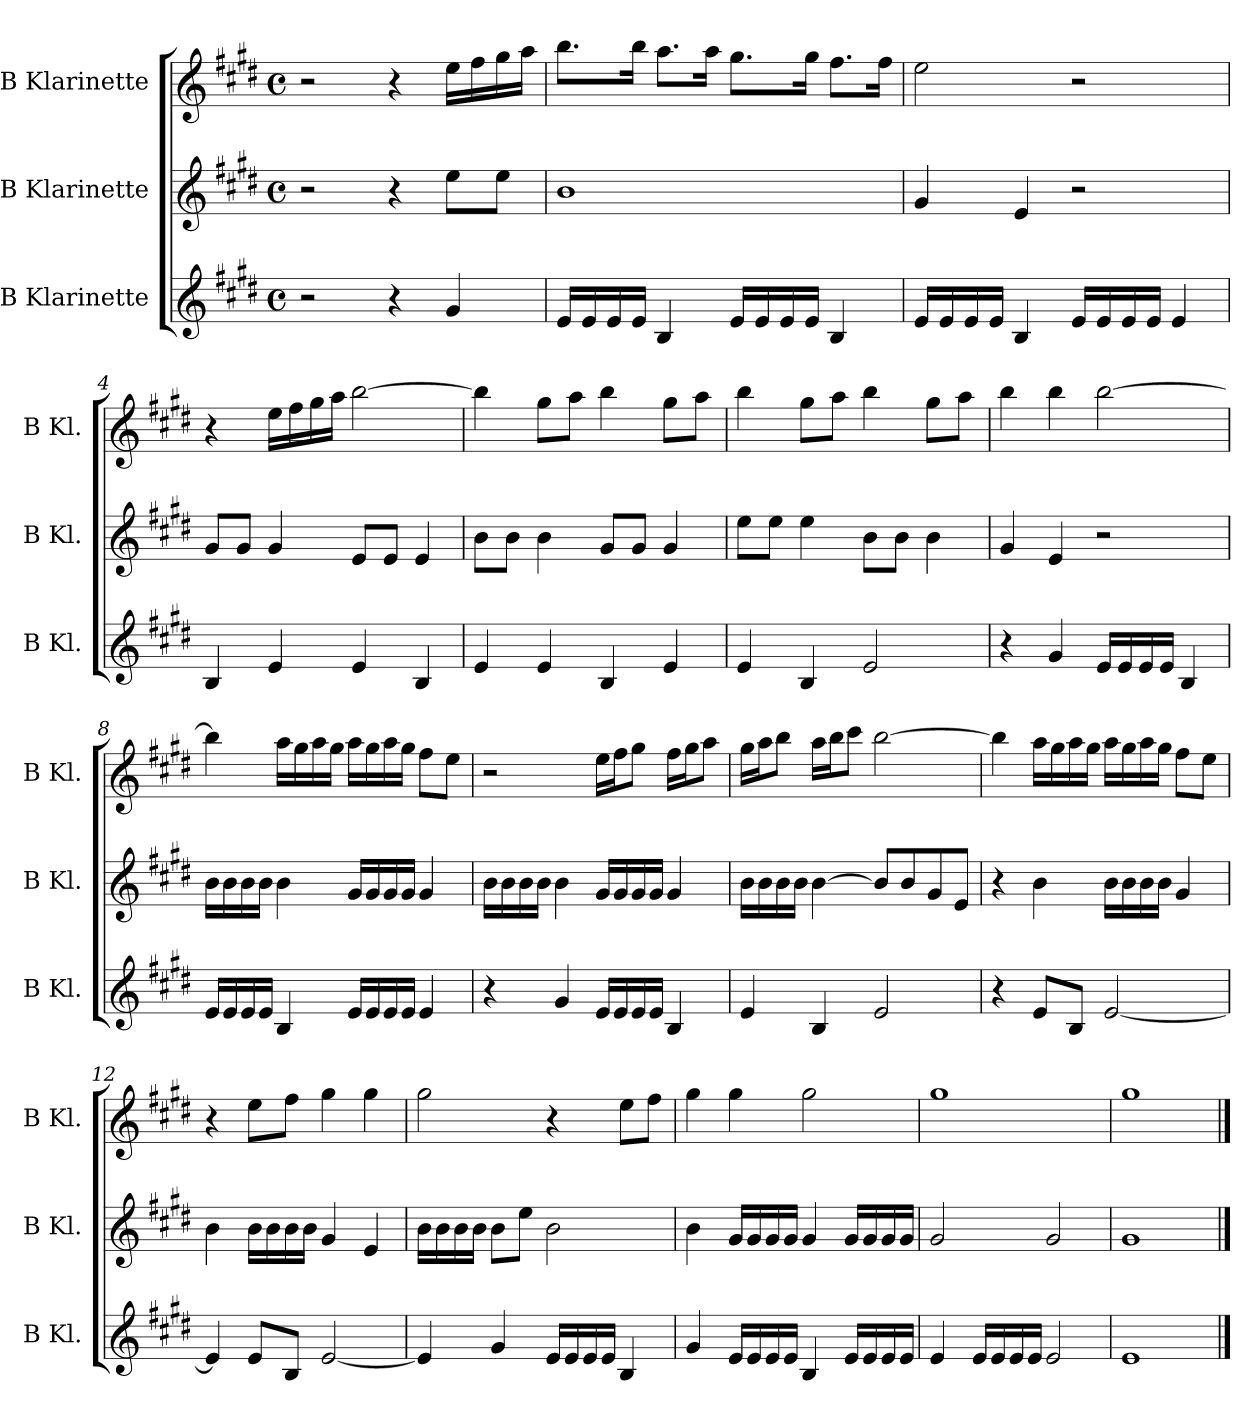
**kern	**kern	**kern
*part3	*part2	*part1
*staff3	*staff2	*staff1
*I"B Klarinette	*I"B Klarinette	*I"B Klarinette
*I'B Kl.	*I'B Kl.	*I'B Kl.
*clefG2	*clefG2	*clefG2
*ITrd1c2	*ITrd1c2	*ITrd1c2
*k[f#c#]	*k[f#c#]	*k[f#c#]
*M4/4	*M4/4	*M4/4
*met(c)	*met(c)	*met(c)
=1	=1	=1
2r	2r	2r
4r	4r	4r
4f#/	8dd\L	16dd\LL
.	.	16ee\
.	8dd\J	16ff#\
.	.	16gg\JJ
=2	=2	=2
16d/LL	1a	8.aa\L
16d/	.	.
16d/	.	.
16d/JJ	.	16aa\Jk
4A/	.	8.gg\L
.	.	16gg\Jk
16d/LL	.	8.ff#\L
16d/	.	.
16d/	.	.
16d/JJ	.	16ff#\Jk
4A/	.	8.ee\L
.	.	16ee\Jk
=3	=3	=3
16d/LL	4f#/	2dd\
16d/	.	.
16d/	.	.
16d/JJ	.	.
4A/	4d/	.
16d/LL	2r	2r
16d/	.	.
16d/	.	.
16d/JJ	.	.
4d/	.	.
=4	=4	=4
4A/	8f#/L	4r
.	8f#/J	.
4d/	4f#/	16dd\LL
.	.	16ee\
.	.	16ff#\
.	.	16gg\JJ
4d/	8d/L	[2aa\
.	8d/J	.
4A/	4d/	.
!!LO:LB:g=z
=5	=5	=5
4d/	8a\L	4aa\]
.	8a\J	.
4d/	4a\	8ff#\L
.	.	8gg\J
4A/	8f#/L	4aa\
.	8f#/J	.
4d/	4f#/	8ff#\L
.	.	8gg\J
=6	=6	=6
4d/	8dd\L	4aa\
.	8dd\J	.
4A/	4dd\	8ff#\L
.	.	8gg\J
2d/	8a\L	4aa\
.	8a\J	.
.	4a\	8ff#\L
.	.	8gg\J
=7	=7	=7
4r	4f#/	4aa\
4f#/	4d/	4aa\
16d/LL	2r	[2aa\
16d/	.	.
16d/	.	.
16d/JJ	.	.
4A/	.	.
=8	=8	=8
16d/LL	16a\LL	4aa\]
16d/	16a\	.
16d/	16a\	.
16d/JJ	16a\JJ	.
4A/	4a\	16gg\LL
.	.	16ff#\
.	.	16gg\
.	.	16ff#\JJ
16d/LL	16f#/LL	16gg\LL
16d/	16f#/	16ff#\
16d/	16f#/	16gg\
16d/JJ	16f#/JJ	16ff#\JJ
4d/	4f#/	8ee\L
.	.	8dd\J
!!LO:LB:g=z
=9	=9	=9
4r	16a\LL	2r
.	16a\	.
.	16a\	.
.	16a\JJ	.
4f#/	4a\	.
16d/LL	16f#/LL	16dd\LL
16d/	16f#/	16ee\J
16d/	16f#/	8ff#\J
16d/JJ	16f#/JJ	.
4A/	4f#/	16ee\LL
.	.	16ff#\J
.	.	8gg\J
=10	=10	=10
4d/	16a\LL	16ff#\LL
.	16a\	16gg\J
.	16a\	8aa\J
.	16a\JJ	.
4A/	[4a\	16gg\LL
.	.	16aa\J
.	.	8bb\J
2d/	8a/L]	[2aa\
.	8a/	.
.	8f#/	.
.	8d/J	.
=11	=11	=11
4r	4r	4aa\]
8d/L	4a\	16gg\LL
.	.	16ff#\
8A/J	.	16gg\
.	.	16ff#\JJ
[2d/	16a\LL	16gg\LL
.	16a\	16ff#\
.	16a\	16gg\
.	16a\JJ	16ff#\JJ
.	4f#/	8ee\L
.	.	8dd\J
=12	=12	=12
4d/]	4a\	4r
8d/L	16a\LL	8dd\L
.	16a\	.
8A/J	16a\	8ee\J
.	16a\JJ	.
[2d/	4f#/	4ff#\
.	4d/	4ff#\
!!LO:LB:g=z
=13	=13	=13
4d/]	16a\LL	2ff#\
.	16a\	.
.	16a\	.
.	16a\JJ	.
4f#/	8a\L	.
.	8dd\J	.
16d/LL	2a\	4r
16d/	.	.
16d/	.	.
16d/JJ	.	.
4A/	.	8dd\L
.	.	8ee\J
=14	=14	=14
4f#/	4a\	4ff#\
16d/LL	16f#/LL	4ff#\
16d/	16f#/	.
16d/	16f#/	.
16d/JJ	16f#/JJ	.
4A/	4f#/	2ff#\
16d/LL	16f#/LL	.
16d/	16f#/	.
16d/	16f#/	.
16d/JJ	16f#/JJ	.
=15	=15	=15
4d/	2f#/	1ff#
16d/LL	.	.
16d/	.	.
16d/	.	.
16d/JJ	.	.
2d/	2f#/	.
=16	=16	=16
1d	1f#	1ff#
==	==	==
*-	*-	*-
